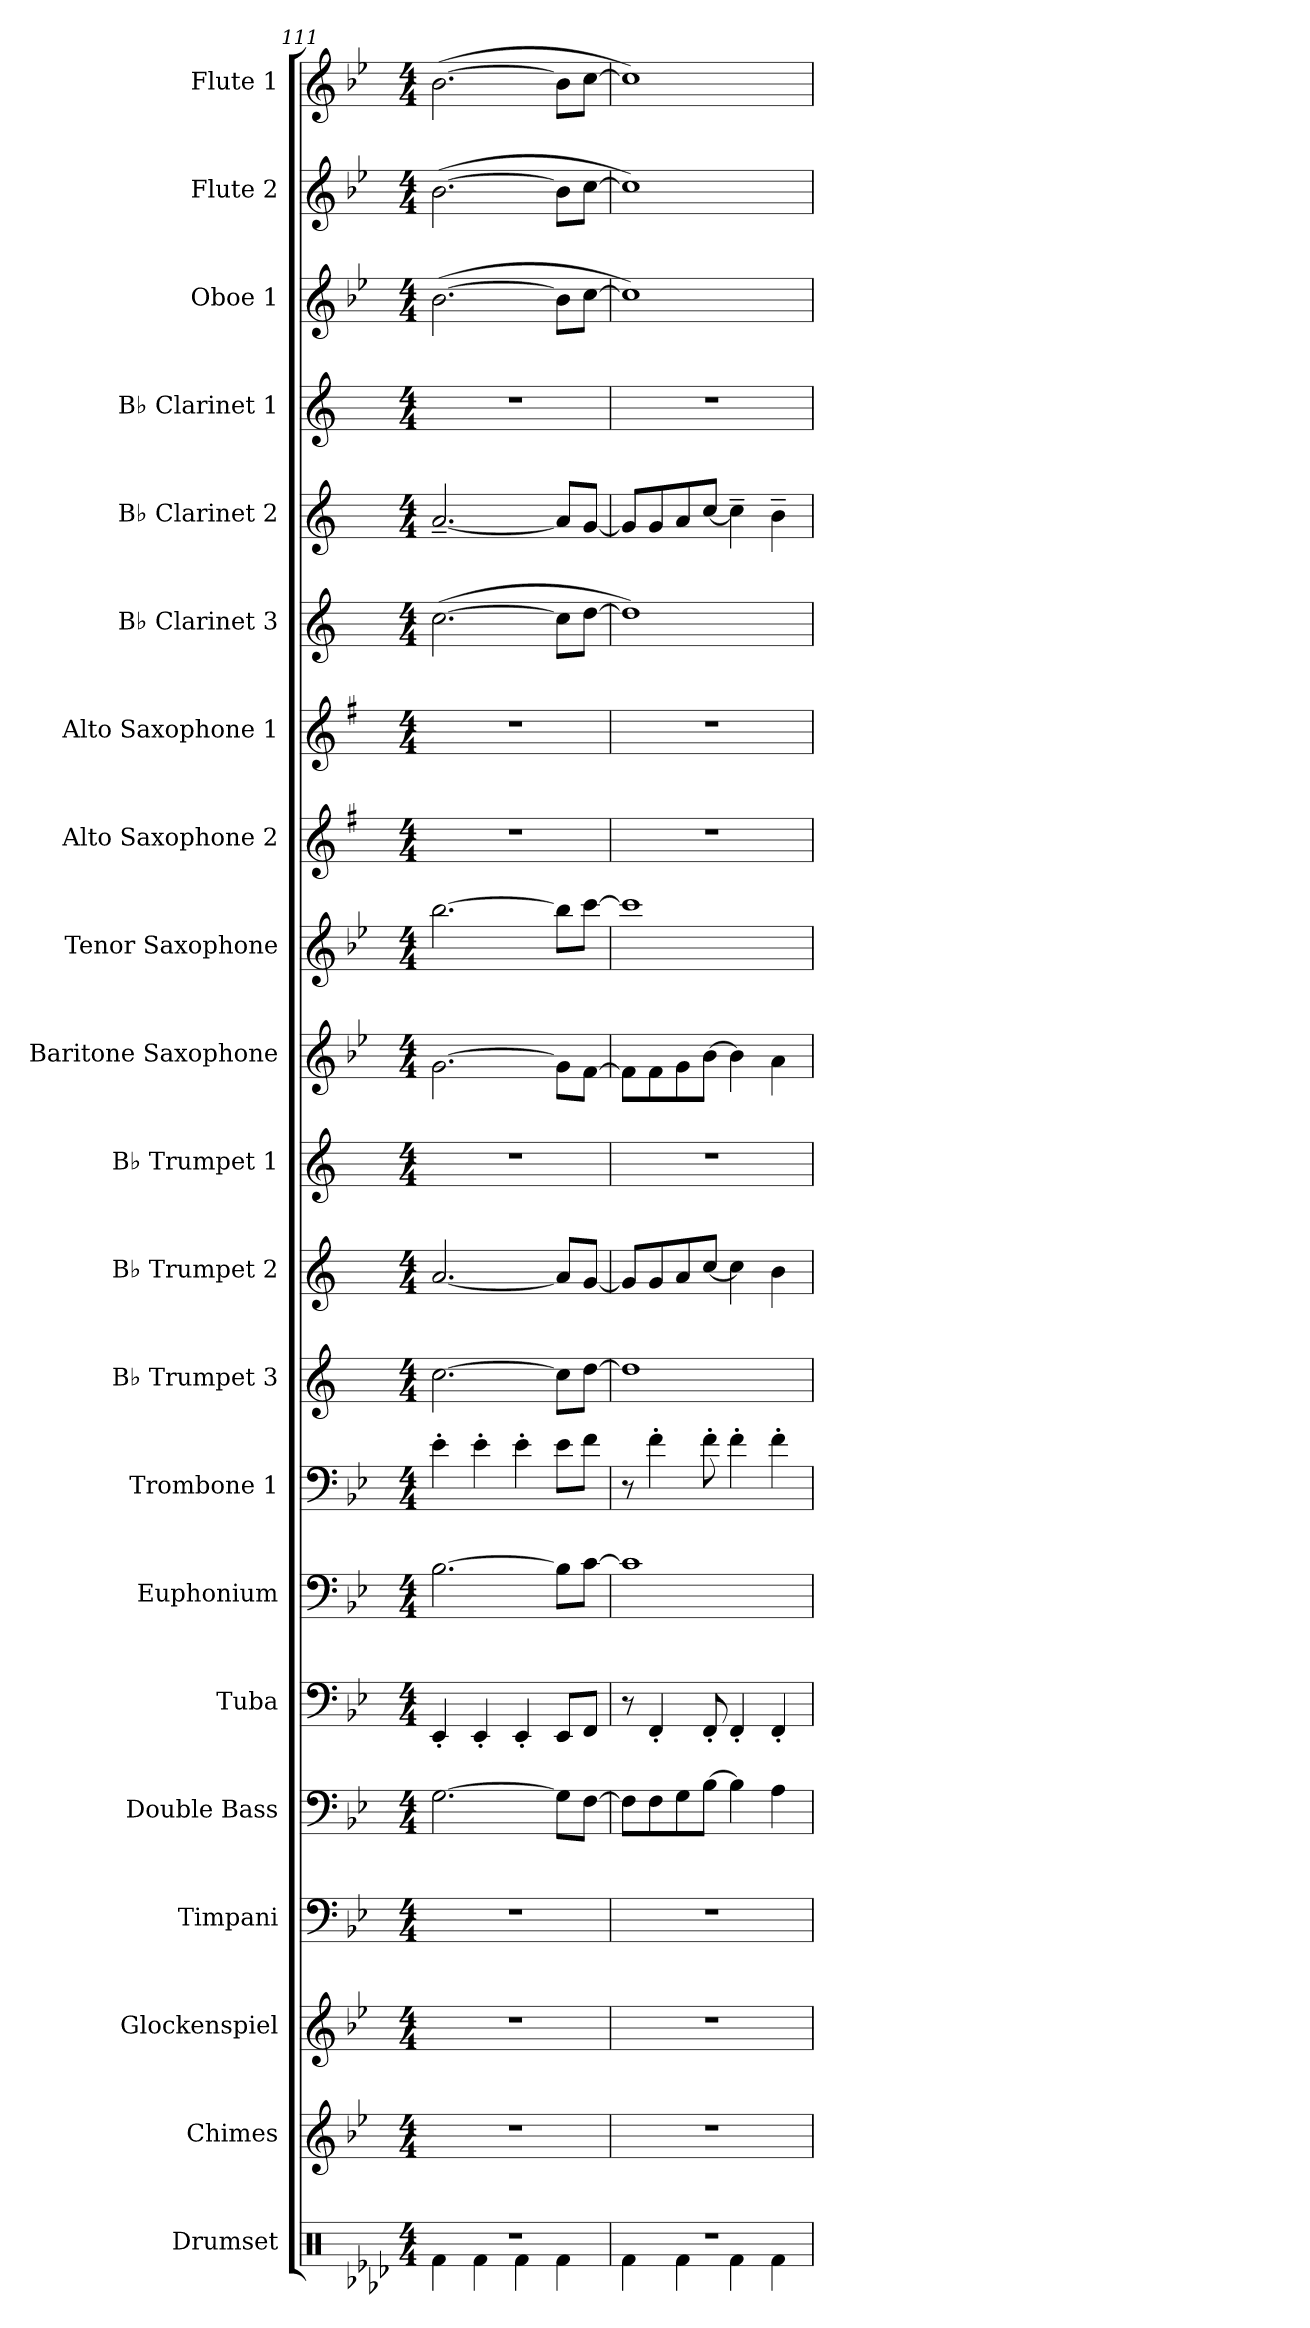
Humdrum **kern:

**kern	**kern	**kern	**kern	**kern	**kern	**kern	**kern	**kern	**kern	**kern	**kern	**kern	**kern	**kern	**kern	**kern	**kern	**kern	**kern	**kern
*part21	*part20	*part19	*part18	*part17	*part16	*part15	*part14	*part13	*part12	*part11	*part10	*part9	*part8	*part7	*part6	*part5	*part4	*part3	*part2	*part1
*staff21	*staff20	*staff19	*staff18	*staff17	*staff16	*staff15	*staff14	*staff13	*staff12	*staff11	*staff10	*staff9	*staff8	*staff7	*staff6	*staff5	*staff4	*staff3	*staff2	*staff1
*I"Drumset	*I"Chimes	*I"Glockenspiel	*I"Timpani	*I"Double Bass	*I"Tuba	*I"Euphonium	*I"Trombone 1	*I"B♭ Trumpet 3	*I"B♭ Trumpet 2	*I"B♭ Trumpet 1	*I"Baritone Saxophone	*I"Tenor Saxophone	*I"Alto Saxophone 2	*I"Alto Saxophone 1	*I"B♭ Clarinet 3	*I"B♭ Clarinet 2	*I"B♭ Clarinet 1	*I"Oboe 1	*I"Flute 2	*I"Flute 1
*I'D. Set	*I'Cme.	*I'Glk.	*I'Timp.	*I'Db.	*I'Tba.	*I'Euph.	*I'Tbn. 1	*I'B♭ Tpt. 3	*I'B♭ Tpt. 2	*I'B♭ Tpt. 1	*I'Bar. Sax.	*I'T. Sax.	*I'A. Sax. 2	*I'A. Sax. 1	*I'B♭ Cl. 3	*I'B♭ Cl. 2	*I'B♭ Cl. 1	*I'Ob. 1	*I'Fl. 2	*I'Fl. 1
*clefX	*clefG2	*clefG2	*clefF4	*clefF4	*clefF4	*clefF4	*clefF4	*clefG2	*clefG2	*clefG2	*clefG2	*clefG2	*clefG2	*clefG2	*clefG2	*clefG2	*clefG2	*clefG2	*clefG2	*clefG2
*	*	*ITrd-14c-24	*	*ITrd7c12	*	*	*	*ITrd1c2	*ITrd1c2	*ITrd1c2	*ITrd12c21	*ITrd8c14	*ITrd5c9	*ITrd5c9	*ITrd1c2	*ITrd1c2	*ITrd1c2	*	*	*
*k[b-e-a-d-]	*k[b-e-]	*k[b-e-]	*k[b-e-]	*k[b-e-]	*k[b-e-]	*k[b-e-]	*k[b-e-]	*k[b-e-]	*k[b-e-]	*k[b-e-]	*k[b-e-]	*k[b-e-]	*k[b-e-]	*k[b-e-]	*k[b-e-]	*k[b-e-]	*k[b-e-]	*k[b-e-]	*k[b-e-]	*k[b-e-]
*M4/4	*M4/4	*M4/4	*M4/4	*M4/4	*M4/4	*M4/4	*M4/4	*M4/4	*M4/4	*M4/4	*M4/4	*M4/4	*M4/4	*M4/4	*M4/4	*M4/4	*M4/4	*M4/4	*M4/4	*M4/4
=111	=111	=111	=111	=111	=111	=111	=111	=111	=111	=111	=111	=111	=111	=111	=111	=111	=111	=111	=111	=111
*^	*	*	*	*	*	*	*	*	*	*	*	*	*	*	*	*	*	*	*	*
1r	4Rf\	1r	1r	1r	[2.GG\	4EE-'/	[2.B-\	4e-'\	[2.b-\	[2.g/	1r	[2.G\	[2.b-\	1r	1r	(>[2.b-\	[2.g~/	1r	(>[2.b-\	(>[2.b-\	(>[2.b-\
.	4Rf\	.	.	.	.	4EE-'/	.	4e-'\	.	.	.	.	.	.	.	.	.	.	.	.	.
.	4Rf\	.	.	.	.	4EE-'/	.	4e-'\	.	.	.	.	.	.	.	.	.	.	.	.	.
.	4Rf\	.	.	.	8GG\L]	8EE-/L	8B-\L]	8e-\L	8b-\L]	8g/L]	.	8G\L]	8b-\L]	.	.	8b-\L]	8g/L]	.	8b-\L]	8b-\L]	8b-\L]
.	.	.	.	.	[8FF\J	8FF/J	[8c\J	8f\J	[8cc\J	[8f/J	.	[8F\J	[8cc\J	.	.	[8cc\J	[8f/J	.	[8cc\J	[8cc\J	[8cc\J
=112	=112	=112	=112	=112	=112	=112	=112	=112	=112	=112	=112	=112	=112	=112	=112	=112	=112	=112	=112	=112	=112
1r	4Rf\	1r	1r	1r	8FF\L]	8r	1c]	8r	1cc]	8f/L]	1r	8F\L]	1cc]	1r	1r	1cc])	8f/L]	1r	1cc])	1cc])	1cc])
.	.	.	.	.	8FF\	4FF'/	.	4f'\	.	8f/	.	8F\	.	.	.	.	8f/	.	.	.	.
.	4Rf\	.	.	.	8GG\	.	.	.	.	8g/	.	8G\	.	.	.	.	8g/	.	.	.	.
.	.	.	.	.	[8BB-\J	8FF'/	.	8f'\	.	[8b-/J	.	[8B-\J	.	.	.	.	[8b-/J	.	.	.	.
.	4Rf\	.	.	.	4BB-\]	4FF'/	.	4f'\	.	4b-\]	.	4B-\]	.	.	.	.	4b-~\]	.	.	.	.
.	4Rf\	.	.	.	4AA\	4FF'/	.	4f'\	.	4a\	.	4A\	.	.	.	.	4a~\	.	.	.	.
*v	*v	*	*	*	*	*	*	*	*	*	*	*	*	*	*	*	*	*	*	*	*
=	=	=	=	=	=	=	=	=	=	=	=	=	=	=	=	=	=	=	=	=
*-	*-	*-	*-	*-	*-	*-	*-	*-	*-	*-	*-	*-	*-	*-	*-	*-	*-	*-	*-	*-
